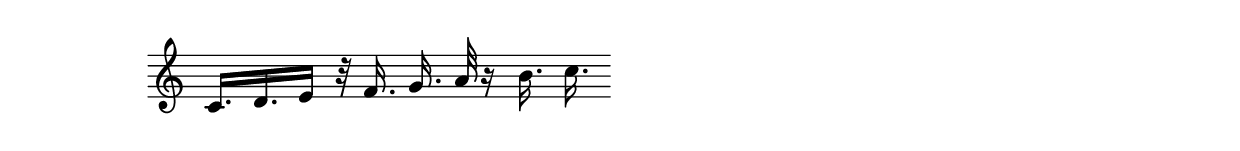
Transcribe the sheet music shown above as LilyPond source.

#(ly:set-option 'midi-extension "mid")
\version "2.12.3"
\include "english.ly"
\header{ 
}
%{
                       .
S--R--G- -m--P--D --N--S--

%}
melody = {
\once \override Staff.TimeSignature #'stencil = ##f
\clef treble
\key c 
\major
\cadenzaOn
  c'16.[ d'16. e'16] r32 f'16. g'16. a'32 r16 b'16. c''16. \bar "" \break 
 }
text = \lyricmode {
        
}
\score{

<<
\new Voice = "one" {
\melody
}
\new Lyrics \lyricsto "one" \text
>>
\layout {
\context {
\Score
}
}
\midi {
\context {
\Score
tempoWholesPerMinute = #(ly:make-moment 200 4)
}
}
}